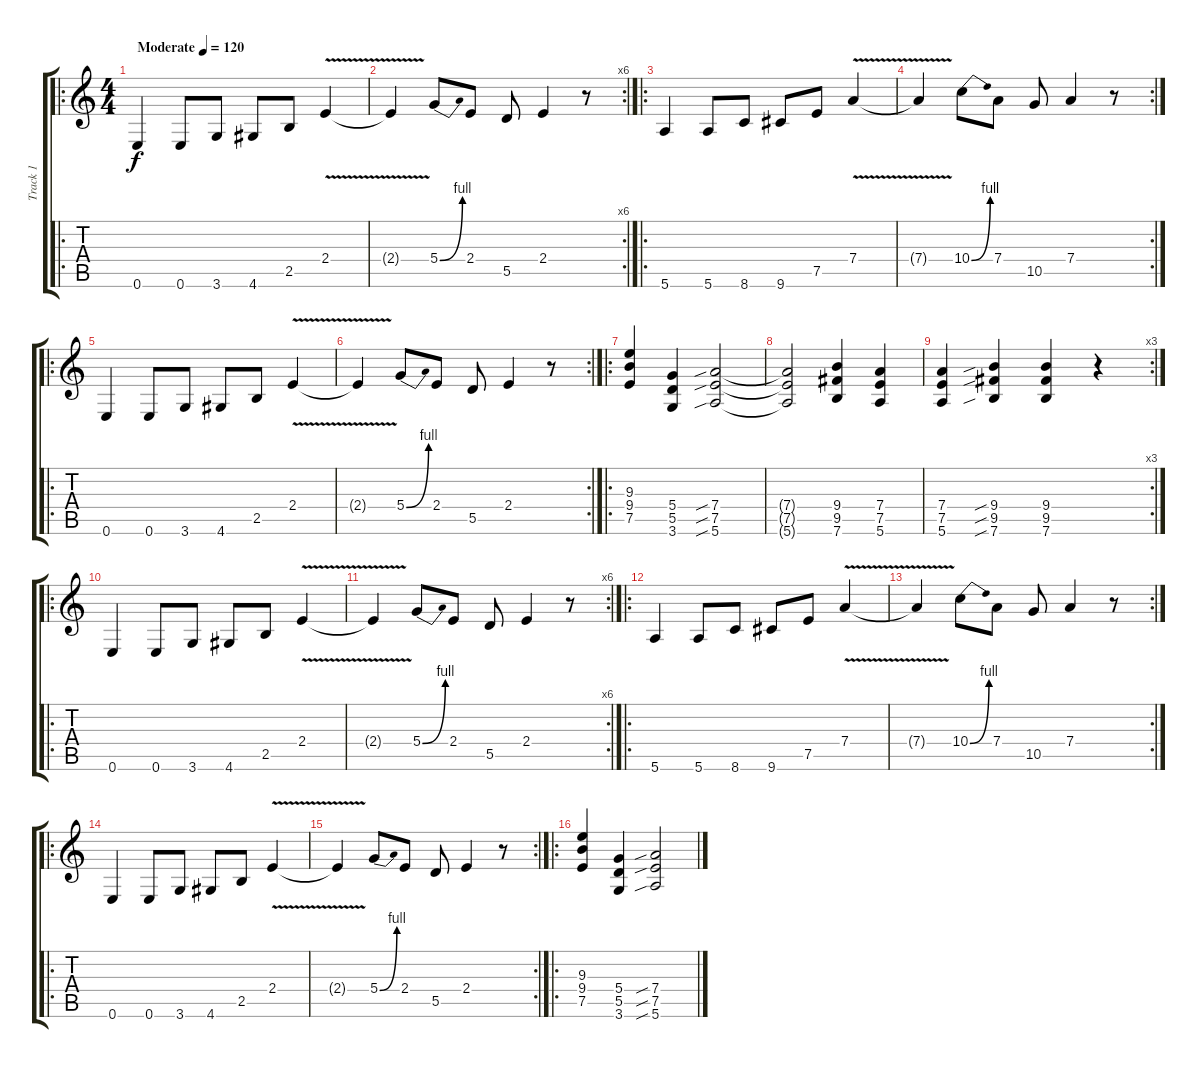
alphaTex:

\track ("Track 1" "Track 1") {instrument distortionguitar}
\staff {score tabs}
\tuning (E4 B3 G3 D3 A2 E2) {hide}
\ro
\ts (4 4)
\tempo (120 "Moderate")
\clef g2
\ks c
0.6.4{dy f instrument distortionguitar} 0.6.8 3.6.8 4.6.8 2.5.8 2.4{v}.4 |
\rc 6
2.4{t}.4 5.4{be (bend 0 0 60 4)}.8 2.4.8 5.5.8 2.4.4 r.8 |
\ro
5.6.4 5.6.8 8.6.8 9.6.8 7.5.8 7.4{v}.4 |
\rc 2
7.4{t}.4 10.4{be (bend 0 0 60 4)}.8 7.4.8 10.5.8 7.4.4 r.8 |
\ro
0.6.4 0.6.8 3.6.8 4.6.8 2.5.8 2.4{v}.4 |
\rc 2
2.4{t}.4 5.4{be (bend 0 0 60 4)}.8 2.4.8 5.5.8 2.4.4 r.8 |
\ro
(9.3 9.4 7.5).4 (5.4 5.5 3.6).4 (7.4{sib} 7.5{sib} 5.6{sib}).2 |
(7.4{t} 7.5{t} 5.6{t}).2 (9.4 9.5 7.6).4 (7.4 7.5 5.6).4 |
\rc 3
(7.4 7.5 5.6).4 (9.4{sib} 9.5{sib} 7.6{sib}).4 (9.4 9.5 7.6).4 r.4 |
\ro
0.6.4 0.6.8 3.6.8 4.6.8 2.5.8 2.4{v}.4 |
\rc 6
2.4{t}.4 5.4{be (bend 0 0 60 4)}.8 2.4.8 5.5.8 2.4.4 r.8 |
\ro
5.6.4 5.6.8 8.6.8 9.6.8 7.5.8 7.4{v}.4 |
\rc 2
7.4{t}.4 10.4{be (bend 0 0 60 4)}.8 7.4.8 10.5.8 7.4.4 r.8 |
\ro
0.6.4 0.6.8 3.6.8 4.6.8 2.5.8 2.4{v}.4 |
\rc 2
2.4{t}.4 5.4{be (bend 0 0 60 4)}.8 2.4.8 5.5.8 2.4.4 r.8 |
\ro
(9.3 9.4 7.5).4 (5.4 5.5 3.6).4 (7.4{sib} 7.5{sib} 5.6{sib}).2
